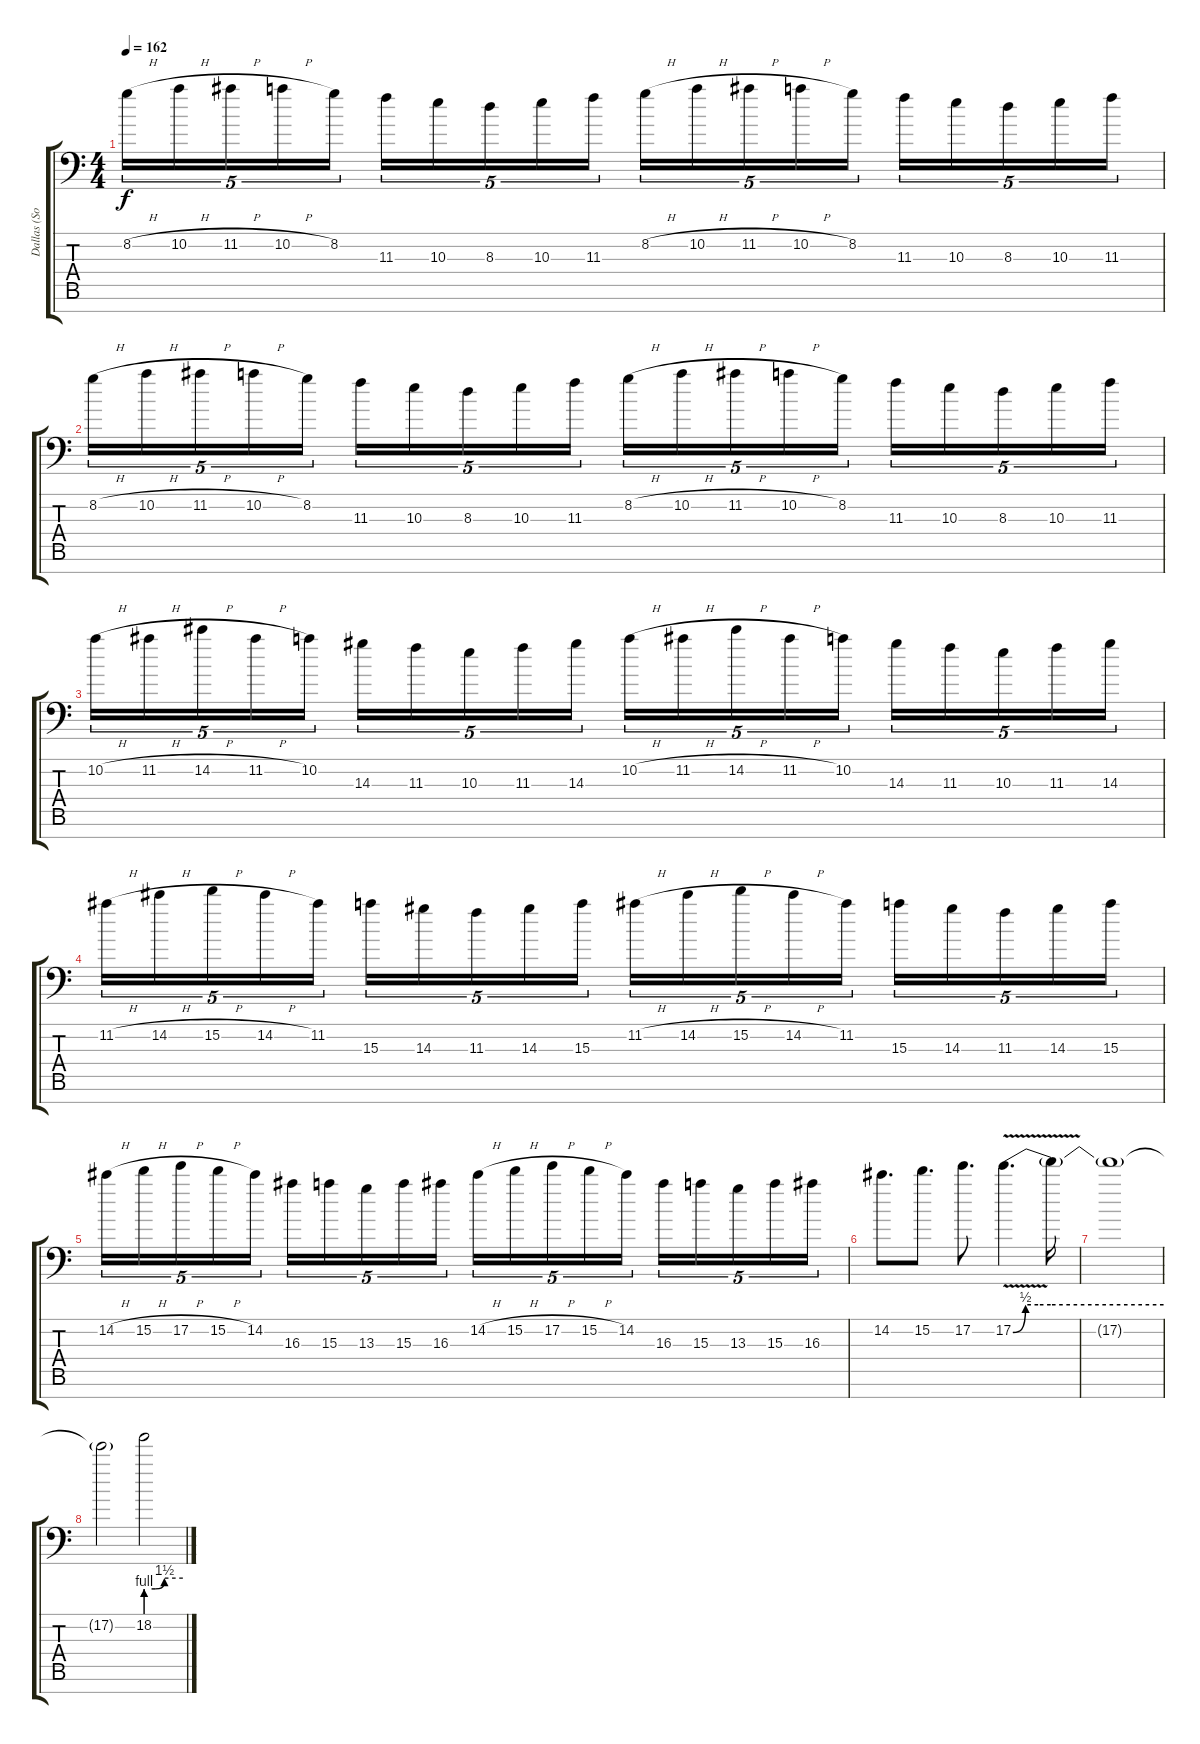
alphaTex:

\track ("Dallas (Solo)" "Dallas (So") {instrument overdrivenguitar}
\staff {score tabs}
\tuning (E4 B3 Gb3 D3 A2 E2 A1) {hide}
\ts (4 4)
\tempo 162
\clef f4
\ks c
8.2{h}.16{tu (5 4) dy f} 10.2{h}.16{tu (5 4)} 11.2{h}.16{tu (5 4)} 10.2{h}.16{tu (5 4)} 8.2.16{tu (5 4)} 11.3.16{tu (5 4)} 10.3.16{tu (5 4)} 8.3.16{tu (5 4)} 10.3.16{tu (5 4)} 11.3.16{tu (5 4)} 8.2{h}.16{tu (5 4)} 10.2{h}.16{tu (5 4)} 11.2{h}.16{tu (5 4)} 10.2{h}.16{tu (5 4)} 8.2.16{tu (5 4)} 11.3.16{tu (5 4)} 10.3.16{tu (5 4)} 8.3.16{tu (5 4)} 10.3.16{tu (5 4)} 11.3.16{tu (5 4)} |
8.2{h}.16{tu (5 4)} 10.2{h}.16{tu (5 4)} 11.2{h}.16{tu (5 4)} 10.2{h}.16{tu (5 4)} 8.2.16{tu (5 4)} 11.3.16{tu (5 4)} 10.3.16{tu (5 4)} 8.3.16{tu (5 4)} 10.3.16{tu (5 4)} 11.3.16{tu (5 4)} 8.2{h}.16{tu (5 4)} 10.2{h}.16{tu (5 4)} 11.2{h}.16{tu (5 4)} 10.2{h}.16{tu (5 4)} 8.2.16{tu (5 4)} 11.3.16{tu (5 4)} 10.3.16{tu (5 4)} 8.3.16{tu (5 4)} 10.3.16{tu (5 4)} 11.3.16{tu (5 4)} |
10.2{h}.16{tu (5 4)} 11.2{h}.16{tu (5 4)} 14.2{h}.16{tu (5 4)} 11.2{h}.16{tu (5 4)} 10.2.16{tu (5 4)} 14.3.16{tu (5 4)} 11.3.16{tu (5 4)} 10.3.16{tu (5 4)} 11.3.16{tu (5 4)} 14.3.16{tu (5 4)} 10.2{h}.16{tu (5 4)} 11.2{h}.16{tu (5 4)} 14.2{h}.16{tu (5 4)} 11.2{h}.16{tu (5 4)} 10.2.16{tu (5 4)} 14.3.16{tu (5 4)} 11.3.16{tu (5 4)} 10.3.16{tu (5 4)} 11.3.16{tu (5 4)} 14.3.16{tu (5 4)} |
11.2{h}.16{tu (5 4)} 14.2{h}.16{tu (5 4)} 15.2{h}.16{tu (5 4)} 14.2{h}.16{tu (5 4)} 11.2.16{tu (5 4)} 15.3.16{tu (5 4)} 14.3.16{tu (5 4)} 11.3.16{tu (5 4)} 14.3.16{tu (5 4)} 15.3.16{tu (5 4)} 11.2{h}.16{tu (5 4)} 14.2{h}.16{tu (5 4)} 15.2{h}.16{tu (5 4)} 14.2{h}.16{tu (5 4)} 11.2.16{tu (5 4)} 15.3.16{tu (5 4)} 14.3.16{tu (5 4)} 11.3.16{tu (5 4)} 14.3.16{tu (5 4)} 15.3.16{tu (5 4)} |
14.2{h}.16{tu (5 4)} 15.2{h}.16{tu (5 4)} 17.2{h}.16{tu (5 4)} 15.2{h}.16{tu (5 4)} 14.2.16{tu (5 4)} 16.3.16{tu (5 4)} 15.3.16{tu (5 4)} 13.3.16{tu (5 4)} 15.3.16{tu (5 4)} 16.3.16{tu (5 4)} 14.2{h}.16{tu (5 4)} 15.2{h}.16{tu (5 4)} 17.2{h}.16{tu (5 4)} 15.2{h}.16{tu (5 4)} 14.2.16{tu (5 4)} 16.3.16{tu (5 4)} 15.3.16{tu (5 4)} 13.3.16{tu (5 4)} 15.3.16{tu (5 4)} 16.3.16{tu (5 4)} |
14.2.8{d} 15.2.8{d} 17.2.8{d} 17.2{be (custom 0 0 5 2 10 2 15 2 60 2) v}.4{d} 17.2{t}.16 |
17.2{t}.1 |
17.2{t}.2 18.2{be (custom 0 4 15 4 30 6 60 6)}.2
